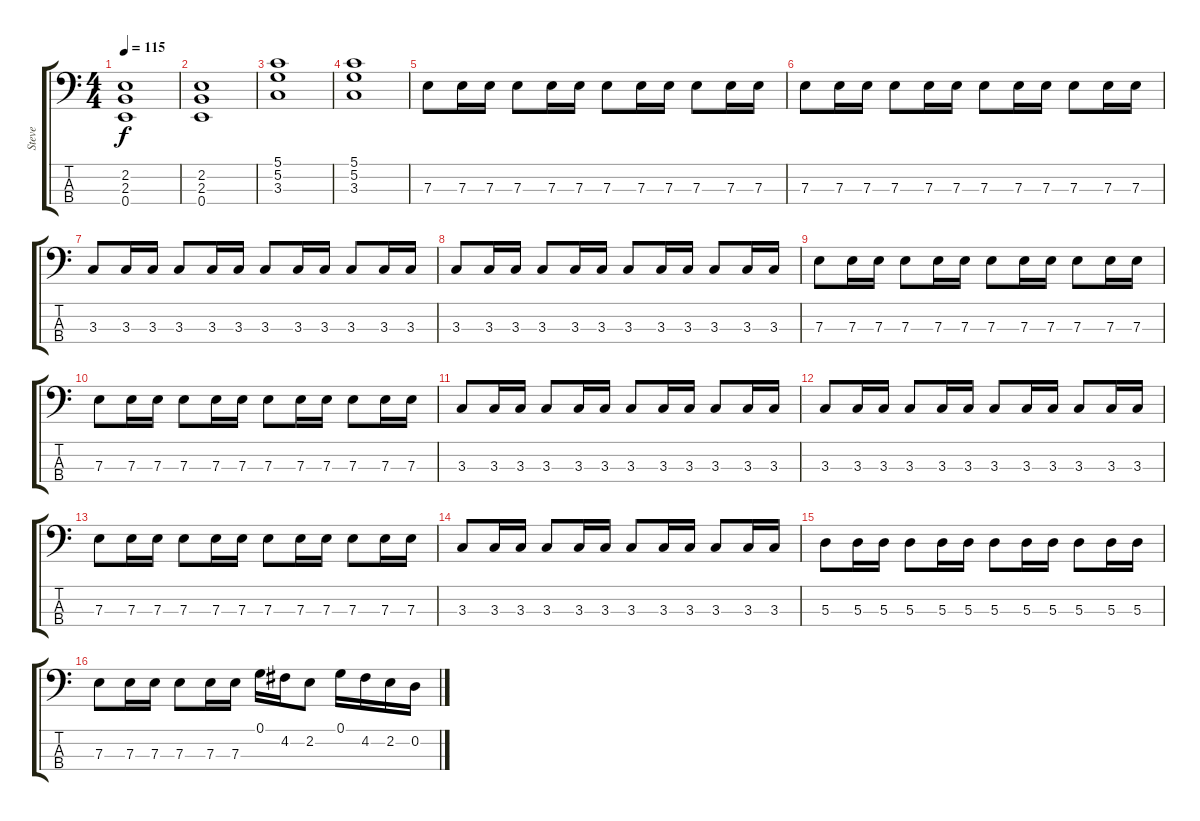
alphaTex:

\track ("Steve" "Steve") {instrument electricbassfinger}
\staff {score tabs}
\tuning (G2 D2 A1 E1) {hide}
\ts (4 4)
\tempo 115
\clef f4
\ks c
(2.2 2.3 0.4).1{dy f} |
(2.2 2.3 0.4).1 |
(5.1 5.2 3.3).1 |
(5.1 5.2 3.3).1 |
7.3.8 7.3.16 7.3.16 7.3.8 7.3.16 7.3.16 7.3.8 7.3.16 7.3.16 7.3.8 7.3.16 7.3.16 |
7.3.8 7.3.16 7.3.16 7.3.8 7.3.16 7.3.16 7.3.8 7.3.16 7.3.16 7.3.8 7.3.16 7.3.16 |
3.3.8 3.3.16 3.3.16 3.3.8 3.3.16 3.3.16 3.3.8 3.3.16 3.3.16 3.3.8 3.3.16 3.3.16 |
3.3.8 3.3.16 3.3.16 3.3.8 3.3.16 3.3.16 3.3.8 3.3.16 3.3.16 3.3.8 3.3.16 3.3.16 |
7.3.8 7.3.16 7.3.16 7.3.8 7.3.16 7.3.16 7.3.8 7.3.16 7.3.16 7.3.8 7.3.16 7.3.16 |
7.3.8 7.3.16 7.3.16 7.3.8 7.3.16 7.3.16 7.3.8 7.3.16 7.3.16 7.3.8 7.3.16 7.3.16 |
3.3.8 3.3.16 3.3.16 3.3.8 3.3.16 3.3.16 3.3.8 3.3.16 3.3.16 3.3.8 3.3.16 3.3.16 |
3.3.8 3.3.16 3.3.16 3.3.8 3.3.16 3.3.16 3.3.8 3.3.16 3.3.16 3.3.8 3.3.16 3.3.16 |
7.3.8 7.3.16 7.3.16 7.3.8 7.3.16 7.3.16 7.3.8 7.3.16 7.3.16 7.3.8 7.3.16 7.3.16 |
3.3.8 3.3.16 3.3.16 3.3.8 3.3.16 3.3.16 3.3.8 3.3.16 3.3.16 3.3.8 3.3.16 3.3.16 |
5.3.8 5.3.16 5.3.16 5.3.8 5.3.16 5.3.16 5.3.8 5.3.16 5.3.16 5.3.8 5.3.16 5.3.16 |
7.3.8 7.3.16 7.3.16 7.3.8 7.3.16 7.3.16 0.1.16 4.2.16 2.2.8 0.1.16 4.2.16 2.2.16 0.2.16
